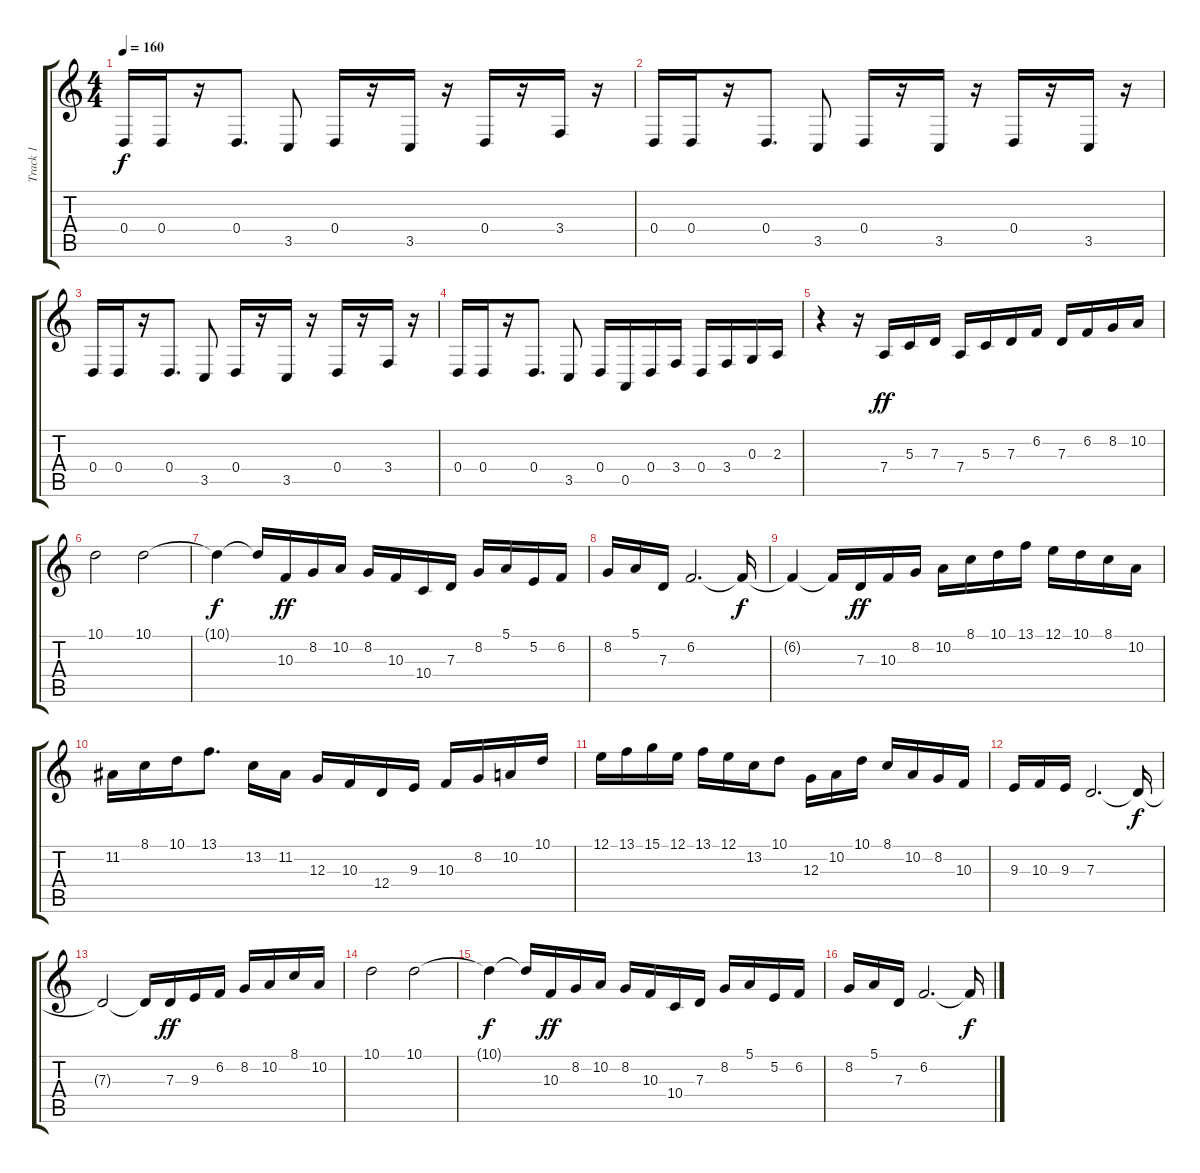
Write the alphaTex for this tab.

\track ("Track 1" "Track 1") {instrument lead2sawtooth}
\staff {score tabs}
\tuning (E4 B3 G3 D3 A2 E2) {hide}
\ts (4 4)
\tempo 160
\clef g2
\ks c
0.4.16{dy f} 0.4.16 r.16 0.4.8{d} 3.5.8 0.4.16 r.16 3.5.16 r.16 0.4.16 r.16 3.4.16 r.16 |
0.4.16 0.4.16 r.16 0.4.8{d} 3.5.8 0.4.16 r.16 3.5.16 r.16 0.4.16 r.16 3.5.16 r.16 |
0.4.16 0.4.16 r.16 0.4.8{d} 3.5.8 0.4.16 r.16 3.5.16 r.16 0.4.16 r.16 3.4.16 r.16 |
0.4.16 0.4.16 r.16 0.4.8{d} 3.5.8 0.4.16 0.5.16 0.4.16 3.4.16 0.4.16 3.4.16 0.3.16 2.3.16 |
r.4 r.16 7.4.16{dy ff} 5.3.16 7.3.16 7.4.16 5.3.16 7.3.16 6.2.16 7.3.16 6.2.16 8.2.16 10.2.16 |
10.1.2 10.1.2 |
10.1{t}.4{dy f} 10.1{t}.16 10.3.16{dy ff} 8.2.16 10.2.16 8.2.16 10.3.16 10.4.16 7.3.16 8.2.16 5.1.16 5.2.16 6.2.16 |
8.2.16 5.1.16 7.3.16 6.2.2{d} 6.2{t}.16{dy f} |
6.2{t}.4 6.2{t}.16 7.3.16{dy ff} 10.3.16 8.2.16 10.2.16 8.1.16 10.1.16 13.1.16 12.1.16 10.1.16 8.1.16 10.2.16 |
11.2.16 8.1.16 10.1.16 13.1.8{d} 13.2.16 11.2.16 12.3.16 10.3.16 12.4.16 9.3.16 10.3.16 8.2.16 10.2.16 10.1.16 |
12.1.16 13.1.16 15.1.16 12.1.16 13.1.16 12.1.16 13.2.16 10.1.8 12.3.16 10.2.16 10.1.16 8.1.16 10.2.16 8.2.16 10.3.16 |
9.3.16 10.3.16 9.3.16 7.3.2{d} 7.3{t}.16{dy f} |
7.3{t}.2 7.3{t}.16 7.3.16{dy ff} 9.3.16 6.2.16 8.2.16 10.2.16 8.1.16 10.2.16 |
10.1.2 10.1.2 |
10.1{t}.4{dy f} 10.1{t}.16 10.3.16{dy ff} 8.2.16 10.2.16 8.2.16 10.3.16 10.4.16 7.3.16 8.2.16 5.1.16 5.2.16 6.2.16 |
8.2.16 5.1.16 7.3.16 6.2.2{d} 6.2{t}.16{dy f}
